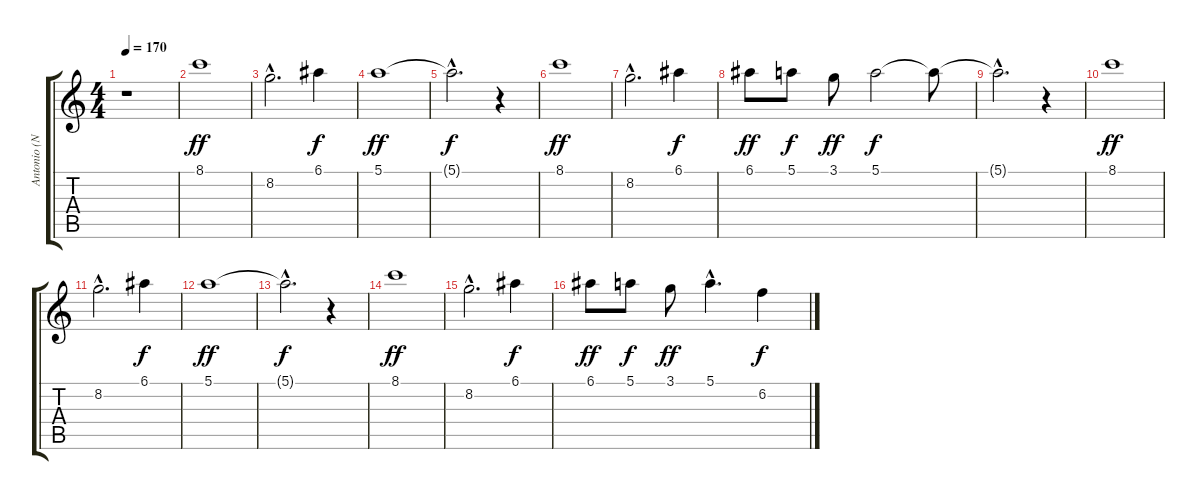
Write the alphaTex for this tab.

\track ("Antonio (Nagar)" "Antonio (N") {instrument electricbasspick}
\staff {score tabs}
\tuning (E4 B3 G3 D3 A2 E2) {hide}
\ts (4 4)
\tempo 170
\clef g2
\ks c
r.1{dy ff instrument electricbasspick} |
8.1.1 |
8.2{hac}.2{d} 6.1.4{dy f} |
5.1.1{dy ff} |
5.1{hac t}.2{d dy f} r.4 |
8.1.1{dy ff} |
8.2{hac}.2{d} 6.1.4{dy f} |
6.1.8{dy ff} 5.1.8{dy f} 3.1.8{dy ff} 5.1.2{dy f} 5.1{t}.8 |
5.1{hac t}.2{d} r.4 |
8.1.1{dy ff} |
8.2{hac}.2{d} 6.1.4{dy f} |
5.1.1{dy ff} |
5.1{hac t}.2{d dy f} r.4 |
8.1.1{dy ff} |
8.2{hac}.2{d} 6.1.4{dy f} |
6.1.8{dy ff} 5.1.8{dy f} 3.1.8{dy ff} 5.1{hac}.4{d} 6.2.4{dy f}
